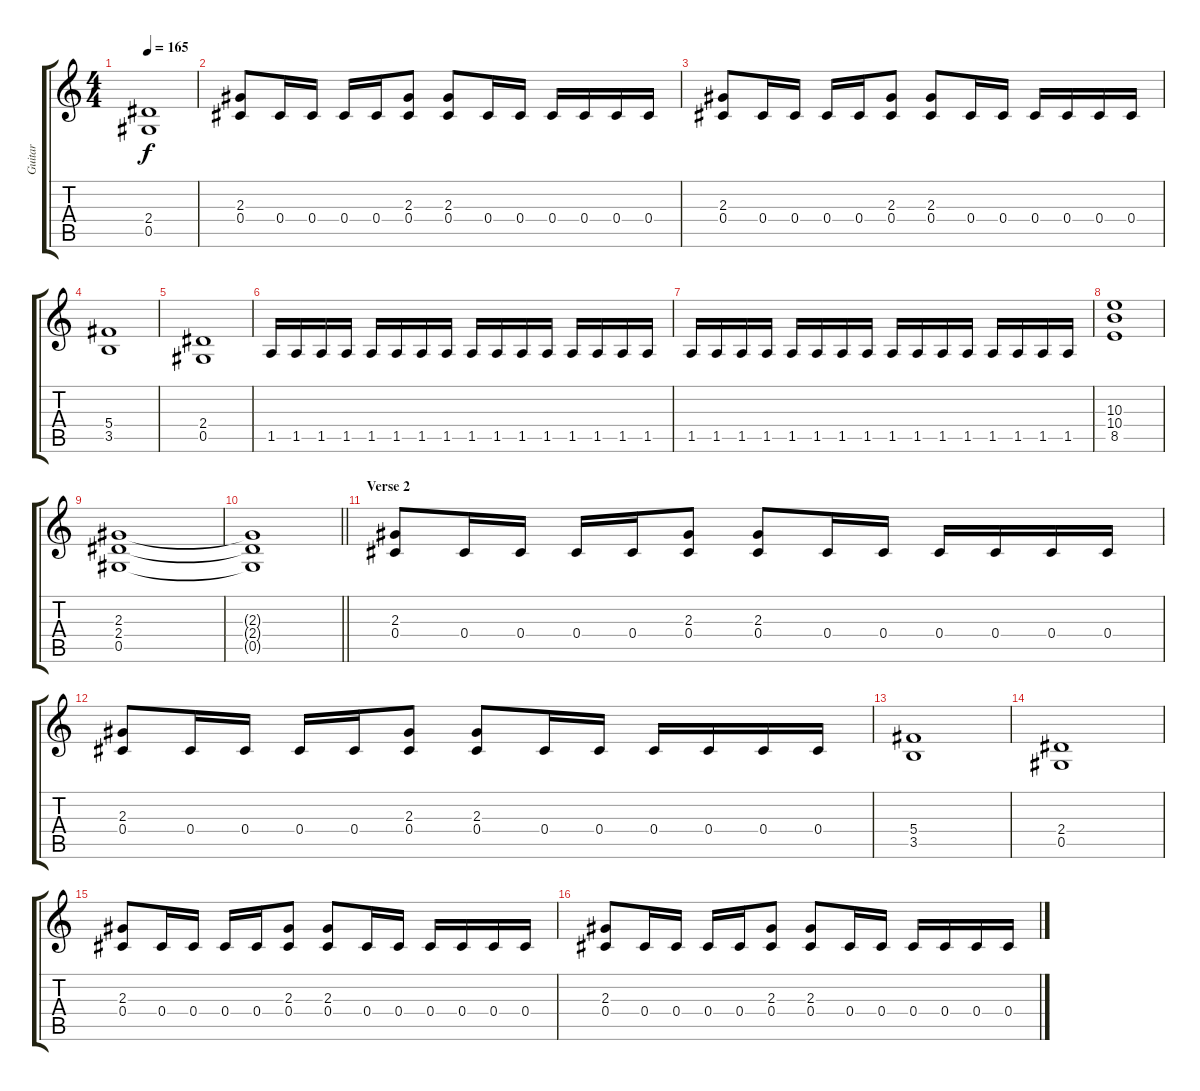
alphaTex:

\track ("Guitar " "Guitar ") {instrument acousticguitarsteel}
\staff {score tabs}
\tuning (Eb4 Bb3 Gb3 Db3 Ab2 Eb2) {hide}
\ts (4 4)
\tempo 165
\clef g2
\ks c
(2.4 0.5).1{dy f} |
(2.3 0.4).8 0.4.16 0.4.16 0.4.16 0.4.16 (2.3 0.4).8 (2.3 0.4).8 0.4.16 0.4.16 0.4.16 0.4.16 0.4.16 0.4.16 |
(2.3 0.4).8 0.4.16 0.4.16 0.4.16 0.4.16 (2.3 0.4).8 (2.3 0.4).8 0.4.16 0.4.16 0.4.16 0.4.16 0.4.16 0.4.16 |
(5.4 3.5).1 |
(2.4 0.5).1 |
1.5.16 1.5.16 1.5.16 1.5.16 1.5.16 1.5.16 1.5.16 1.5.16 1.5.16 1.5.16 1.5.16 1.5.16 1.5.16 1.5.16 1.5.16 1.5.16 |
1.5.16{volume 16 balance 8} 1.5.16 1.5.16 1.5.16 1.5.16 1.5.16 1.5.16 1.5.16 1.5.16 1.5.16 1.5.16 1.5.16 1.5.16 1.5.16 1.5.16 1.5.16 |
(10.3 10.4 8.5).1 |
(2.3 2.4 0.5).1 |
\barLineRight lightlight
(2.3{t} 2.4{t} 0.5{t}).1 |
\section ("" "Verse 2")
(2.3 0.4).8 0.4.16 0.4.16 0.4.16 0.4.16 (2.3 0.4).8 (2.3 0.4).8 0.4.16 0.4.16 0.4.16 0.4.16 0.4.16 0.4.16 |
(2.3 0.4).8 0.4.16 0.4.16 0.4.16 0.4.16 (2.3 0.4).8 (2.3 0.4).8 0.4.16 0.4.16 0.4.16 0.4.16 0.4.16 0.4.16 |
(5.4 3.5).1 |
(2.4 0.5).1 |
(2.3 0.4).8 0.4.16 0.4.16 0.4.16 0.4.16 (2.3 0.4).8 (2.3 0.4).8 0.4.16 0.4.16 0.4.16 0.4.16 0.4.16 0.4.16 |
(2.3 0.4).8 0.4.16 0.4.16 0.4.16 0.4.16 (2.3 0.4).8 (2.3 0.4).8 0.4.16 0.4.16 0.4.16 0.4.16 0.4.16 0.4.16
